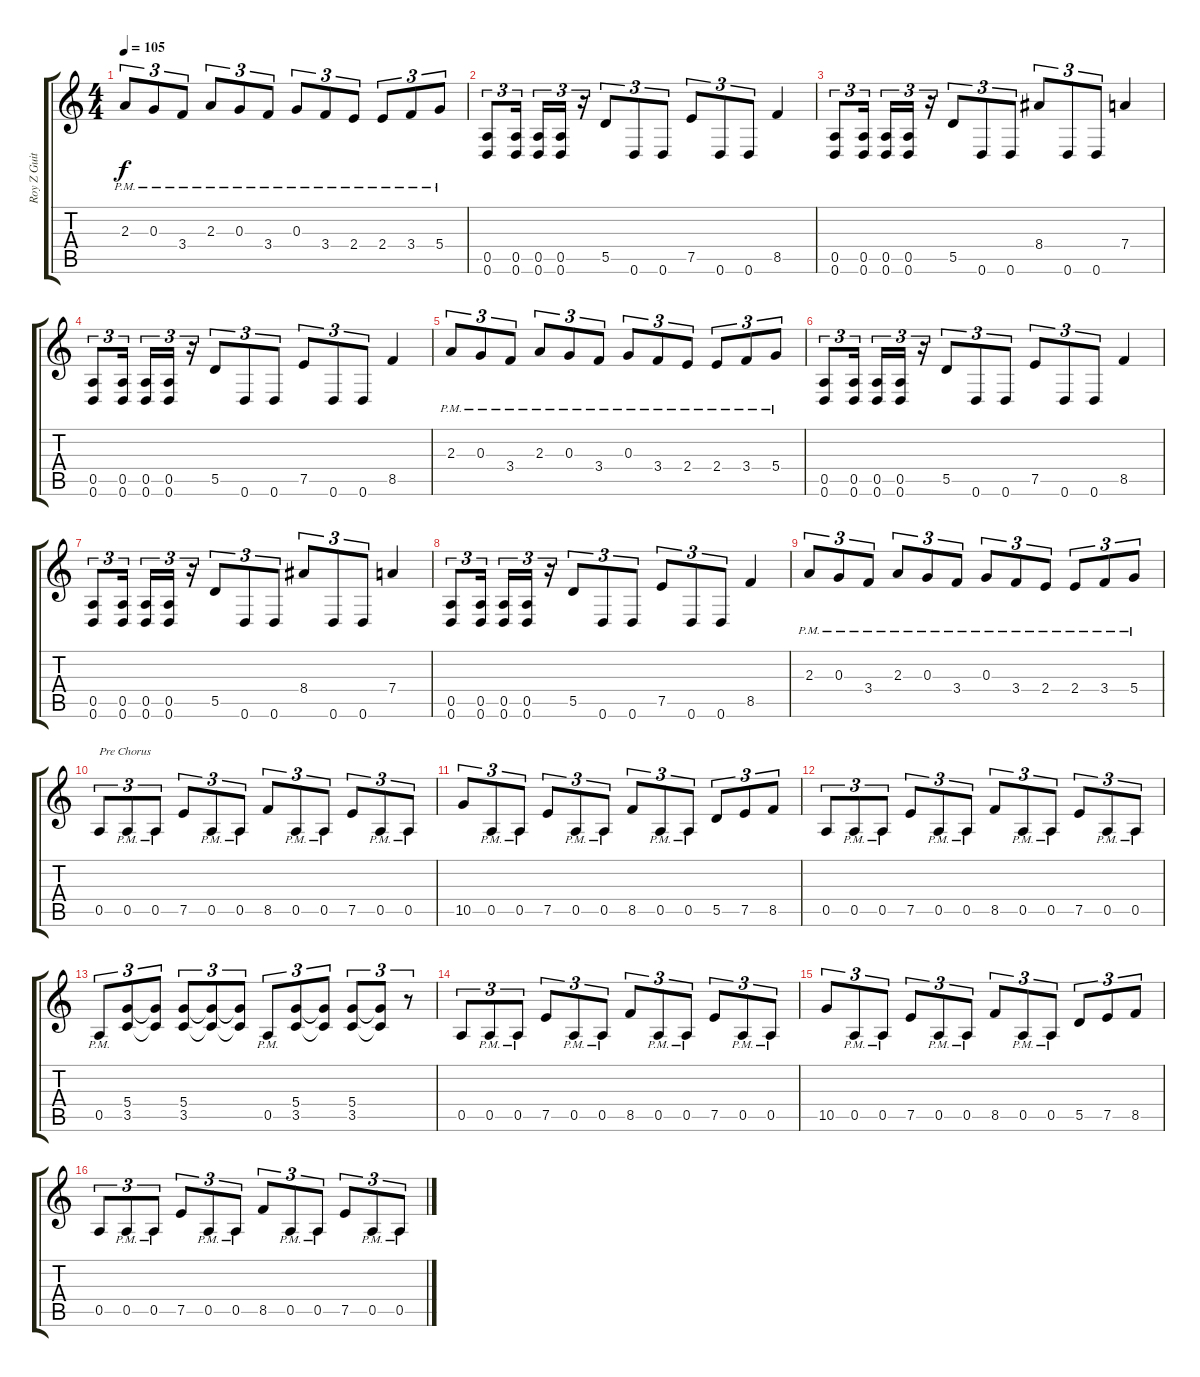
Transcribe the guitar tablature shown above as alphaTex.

\track ("Roy Z Guitar 02" "Roy Z Guit") {instrument distortionguitar}
\staff {score tabs}
\tuning (E4 B3 G3 D3 A2 D2) {hide}
\ts (4 4)
\tempo 105
\clef g2
\ks c
2.3{pm}.8{tu (3 2) dy f} 0.3{pm}.8{tu (3 2)} 3.4{pm}.8{tu (3 2)} 2.3{pm}.8{tu (3 2)} 0.3{pm}.8{tu (3 2)} 3.4{pm}.8{tu (3 2)} 0.3{pm}.8{tu (3 2)} 3.4{pm}.8{tu (3 2)} 2.4{pm}.8{tu (3 2)} 2.4{pm}.8{tu (3 2)} 3.4{pm}.8{tu (3 2)} 5.4{pm}.8{tu (3 2)} |
(0.5 0.6).8{tu (3 2)} (0.5 0.6).16{tu (3 2)} (0.5 0.6).16{tu (3 2)} (0.5 0.6).16{tu (3 2)} r.16{tu (3 2)} 5.5.8{tu (3 2)} 0.6.8{tu (3 2)} 0.6.8{tu (3 2)} 7.5.8{tu (3 2)} 0.6.8{tu (3 2)} 0.6.8{tu (3 2)} 8.5.4 |
(0.5 0.6).8{tu (3 2)} (0.5 0.6).16{tu (3 2)} (0.5 0.6).16{tu (3 2)} (0.5 0.6).16{tu (3 2)} r.16{tu (3 2)} 5.5.8{tu (3 2)} 0.6.8{tu (3 2)} 0.6.8{tu (3 2)} 8.4.8{tu (3 2)} 0.6.8{tu (3 2)} 0.6.8{tu (3 2)} 7.4.4 |
(0.5 0.6).8{tu (3 2)} (0.5 0.6).16{tu (3 2)} (0.5 0.6).16{tu (3 2)} (0.5 0.6).16{tu (3 2)} r.16{tu (3 2)} 5.5.8{tu (3 2)} 0.6.8{tu (3 2)} 0.6.8{tu (3 2)} 7.5.8{tu (3 2)} 0.6.8{tu (3 2)} 0.6.8{tu (3 2)} 8.5.4 |
2.3{pm}.8{tu (3 2)} 0.3{pm}.8{tu (3 2)} 3.4{pm}.8{tu (3 2)} 2.3{pm}.8{tu (3 2)} 0.3{pm}.8{tu (3 2)} 3.4{pm}.8{tu (3 2)} 0.3{pm}.8{tu (3 2)} 3.4{pm}.8{tu (3 2)} 2.4{pm}.8{tu (3 2)} 2.4{pm}.8{tu (3 2)} 3.4{pm}.8{tu (3 2)} 5.4{pm}.8{tu (3 2)} |
(0.5 0.6).8{tu (3 2)} (0.5 0.6).16{tu (3 2)} (0.5 0.6).16{tu (3 2)} (0.5 0.6).16{tu (3 2)} r.16{tu (3 2)} 5.5.8{tu (3 2)} 0.6.8{tu (3 2)} 0.6.8{tu (3 2)} 7.5.8{tu (3 2)} 0.6.8{tu (3 2)} 0.6.8{tu (3 2)} 8.5.4 |
(0.5 0.6).8{tu (3 2)} (0.5 0.6).16{tu (3 2)} (0.5 0.6).16{tu (3 2)} (0.5 0.6).16{tu (3 2)} r.16{tu (3 2)} 5.5.8{tu (3 2)} 0.6.8{tu (3 2)} 0.6.8{tu (3 2)} 8.4.8{tu (3 2)} 0.6.8{tu (3 2)} 0.6.8{tu (3 2)} 7.4.4 |
(0.5 0.6).8{tu (3 2)} (0.5 0.6).16{tu (3 2)} (0.5 0.6).16{tu (3 2)} (0.5 0.6).16{tu (3 2)} r.16{tu (3 2)} 5.5.8{tu (3 2)} 0.6.8{tu (3 2)} 0.6.8{tu (3 2)} 7.5.8{tu (3 2)} 0.6.8{tu (3 2)} 0.6.8{tu (3 2)} 8.5.4 |
2.3{pm}.8{tu (3 2)} 0.3{pm}.8{tu (3 2)} 3.4{pm}.8{tu (3 2)} 2.3{pm}.8{tu (3 2)} 0.3{pm}.8{tu (3 2)} 3.4{pm}.8{tu (3 2)} 0.3{pm}.8{tu (3 2)} 3.4{pm}.8{tu (3 2)} 2.4{pm}.8{tu (3 2)} 2.4{pm}.8{tu (3 2)} 3.4{pm}.8{tu (3 2)} 5.4{pm}.8{tu (3 2)} |
0.5.8{tu (3 2) txt "Pre Chorus"} 0.5{pm}.8{tu (3 2)} 0.5{pm}.8{tu (3 2)} 7.5.8{tu (3 2)} 0.5{pm}.8{tu (3 2)} 0.5{pm}.8{tu (3 2)} 8.5.8{tu (3 2)} 0.5{pm}.8{tu (3 2)} 0.5{pm}.8{tu (3 2)} 7.5.8{tu (3 2)} 0.5{pm}.8{tu (3 2)} 0.5{pm}.8{tu (3 2)} |
10.5.8{tu (3 2)} 0.5{pm}.8{tu (3 2)} 0.5{pm}.8{tu (3 2)} 7.5.8{tu (3 2)} 0.5{pm}.8{tu (3 2)} 0.5{pm}.8{tu (3 2)} 8.5.8{tu (3 2)} 0.5{pm}.8{tu (3 2)} 0.5{pm}.8{tu (3 2)} 5.5.8{tu (3 2)} 7.5.8{tu (3 2)} 8.5.8{tu (3 2)} |
0.5.8{tu (3 2)} 0.5{pm}.8{tu (3 2)} 0.5{pm}.8{tu (3 2)} 7.5.8{tu (3 2)} 0.5{pm}.8{tu (3 2)} 0.5{pm}.8{tu (3 2)} 8.5.8{tu (3 2)} 0.5{pm}.8{tu (3 2)} 0.5{pm}.8{tu (3 2)} 7.5.8{tu (3 2)} 0.5{pm}.8{tu (3 2)} 0.5{pm}.8{tu (3 2)} |
0.5{pm}.8{tu (3 2)} (5.4 3.5).8{tu (3 2)} (5.4{t} 3.5{t}).8{tu (3 2)} (5.4 3.5).8{tu (3 2)} (5.4{t} 3.5{t}).8{tu (3 2)} (5.4{t} 3.5{t}).8{tu (3 2)} 0.5{pm}.8{tu (3 2)} (5.4 3.5).8{tu (3 2)} (5.4{t} 3.5{t}).8{tu (3 2)} (5.4 3.5).8{tu (3 2)} (5.4{t} 3.5{t}).8{tu (3 2)} r.8{tu (3 2)} |
0.5.8{tu (3 2)} 0.5{pm}.8{tu (3 2)} 0.5{pm}.8{tu (3 2)} 7.5.8{tu (3 2)} 0.5{pm}.8{tu (3 2)} 0.5{pm}.8{tu (3 2)} 8.5.8{tu (3 2)} 0.5{pm}.8{tu (3 2)} 0.5{pm}.8{tu (3 2)} 7.5.8{tu (3 2)} 0.5{pm}.8{tu (3 2)} 0.5{pm}.8{tu (3 2)} |
10.5.8{tu (3 2)} 0.5{pm}.8{tu (3 2)} 0.5{pm}.8{tu (3 2)} 7.5.8{tu (3 2)} 0.5{pm}.8{tu (3 2)} 0.5{pm}.8{tu (3 2)} 8.5.8{tu (3 2)} 0.5{pm}.8{tu (3 2)} 0.5{pm}.8{tu (3 2)} 5.5.8{tu (3 2)} 7.5.8{tu (3 2)} 8.5.8{tu (3 2)} |
0.5.8{tu (3 2)} 0.5{pm}.8{tu (3 2)} 0.5{pm}.8{tu (3 2)} 7.5.8{tu (3 2)} 0.5{pm}.8{tu (3 2)} 0.5{pm}.8{tu (3 2)} 8.5.8{tu (3 2)} 0.5{pm}.8{tu (3 2)} 0.5{pm}.8{tu (3 2)} 7.5.8{tu (3 2)} 0.5{pm}.8{tu (3 2)} 0.5{pm}.8{tu (3 2)}
